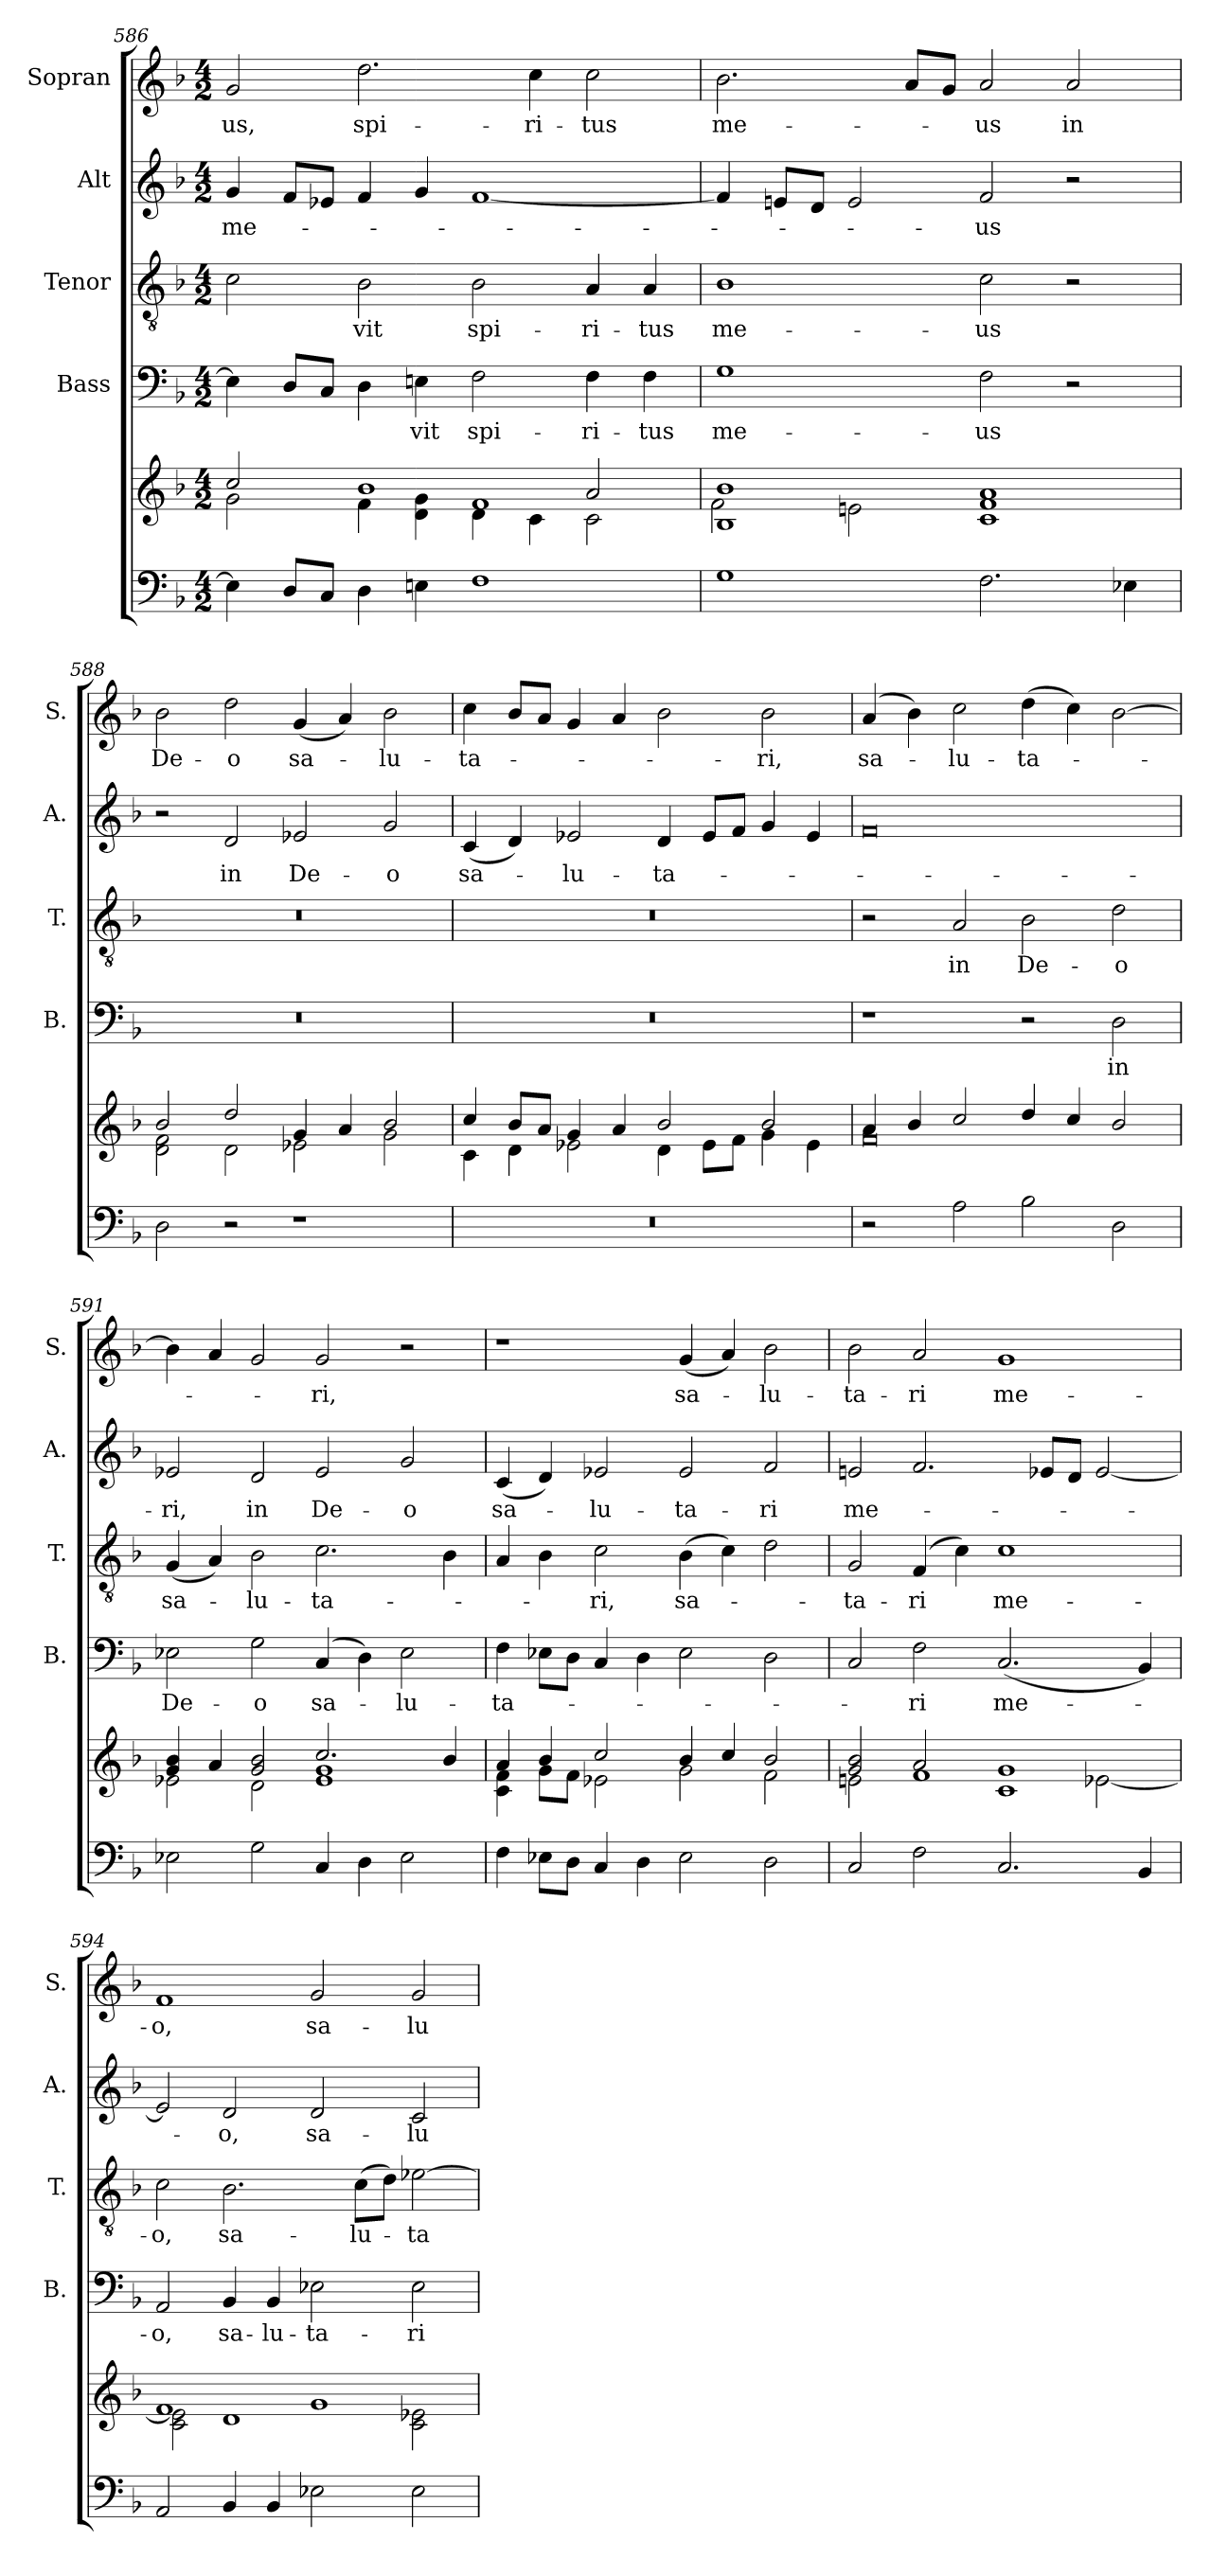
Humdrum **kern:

**kern	**kern	**kern	**text	**kern	**text	**kern	**text	**kern	**text
*part5	*part5	*part4	*part4	*part3	*part3	*part2	*part2	*part1	*part1
*staff6	*staff5	*staff4	*staff4	*staff3	*staff3	*staff2	*staff2	*staff1	*staff1
*	*	*I"Bass	*	*I"Tenor	*	*I"Alt	*	*I"Sopran	*
*	*	*I'B.	*	*I'T.	*	*I'A.	*	*I'S.	*
*clefF4	*clefG2	*clefF4	*	*clefGv2	*	*clefG2	*	*clefG2	*
*k[b-]	*k[b-]	*k[b-]	*	*k[b-]	*	*k[b-]	*	*k[b-]	*
*F:	*F:	*F:	*	*F:	*	*F:	*	*F:	*
*M4/2	*M4/2	*M4/2	*	*M4/2	*	*M4/2	*	*M4/2	*
=586	=586	=586	=586	=586	=586	=586	=586	=586	=586
*	*^	*	*	*	*	*	*	*	*
*	*	*^	*	*	*	*	*	*	*	*
!	!	!	!	!	!	!	!	!	!LO:LY:b	!	!LO:LY:b
4E-\]	2cc/	2g\	1ryy	4E-\]	.	2c\	.	4g/	me-	2g/	-us,
8D/L	.	.	.	8D/L	.	.	.	8f/L	.	.	.
8C/J	.	.	.	8C/J	.	.	.	8e-X/J	.	.	.
!	!	!	!	!	!	!	!LO:LY:b	!	!	!	!LO:LY:b
4D\	1b-	4f\	.	4D\	.	2B-\	-vit	4f/	.	2.dd\	spi-
!	!	!	!	!	!LO:LY:b	!	!	!	!	!	!
4En\	.	4d\ 4g\	.	4En\	-vit	.	.	4g/	.	.	.
!	!	!	!	!	!LO:LY:b	!	!LO:LY:b	!	!	!	!
1F	.	1f	4d\	2F\	spi-	2B-\	spi-	[1f	.	.	.
!	!	!	!	!	!	!	!	!	!	!	!LO:LY:b
.	.	.	4c\	.	.	.	.	.	.	4cc\	-ri-
!	!	!	!	!	!LO:LY:b	!	!LO:LY:b	!	!	!	!LO:LY:b
.	2a/	.	2c\	4F\	-ri-	4A/	-ri-	.	.	2cc\	-tus
!	!	!	!	!	!LO:LY:b	!	!LO:LY:b	!	!	!	!
.	.	.	.	4F\	-tus	4A/	-tus	.	.	.	.
*	*	*v	*v	*	*	*	*	*	*	*	*
=587	=587	=587	=587	=587	=587	=587	=587	=587	=587	=587
!	!	!	!	!LO:LY:b	!	!LO:LY:b	!	!	!	!LO:LY:b
1G	1B- 1b-	2f\	1G	me-	1B-	me-	4f/]	.	2.b-\	me-
.	.	.	.	.	.	.	8en/L	.	.	.
.	.	.	.	.	.	.	8d/J	.	.	.
.	.	2en\	.	.	.	.	2e/	.	.	.
.	.	.	.	.	.	.	.	.	8a/L	.
.	.	.	.	.	.	.	.	.	8g/J	.
!	!	!	!	!LO:LY:b	!	!LO:LY:b	!	!LO:LY:b	!	!LO:LY:b
2.F\	1a	1c 1f	2F\	-us	2c\	-us	2f/	-us	2a/	-us
!	!	!	!	!	!	!	!	!	!	!LO:LY:b
.	.	.	2r	.	2r	.	2r	.	2a/	in
4E-X\	.	.	.	.	.	.	.	.	.	.
!!LO:PB:g=z
=588	=588	=588	=588	=588	=588	=588	=588	=588	=588	=588
!	!	!	!	!	!	!	!	!	!	!LO:LY:b
2D\	2b-/	2d\ 2f\	0r	.	0r	.	2r	.	2b-\	De-
!	!	!	!	!	!	!	!	!LO:LY:b	!	!LO:LY:b
2r	2dd/	2d\	.	.	.	.	2d/	in	2dd\	-o
!	!	!	!	!	!	!	!	!LO:LY:b	!	!LO:LY:b
1r	4g/	2e-X\	.	.	.	.	2e-X/	De-	(<4g/	sa-
.	4a/	.	.	.	.	.	.	.	4a/)	.
!	!	!	!	!	!	!	!	!LO:LY:b	!	!LO:LY:b
.	2b-/	2g\	.	.	.	.	2g/	-o	2b-\	-lu-
=589	=589	=589	=589	=589	=589	=589	=589	=589	=589	=589
!	!	!	!	!	!	!	!	!LO:LY:b	!	!LO:LY:b
0r	4cc/	4c\	0r	.	0r	.	(<4c/	sa-	4cc\	-ta-
.	8b-/L	4d\	.	.	.	.	4d/)	.	8b-/L	.
.	8a/J	.	.	.	.	.	.	.	8a/J	.
!	!	!	!	!	!	!	!	!LO:LY:b	!	!
.	4g/	2e-X\	.	.	.	.	2e-X/	-lu-	4g/	.
.	4a/	.	.	.	.	.	.	.	4a/	.
!	!	!	!	!	!	!	!	!LO:LY:b	!	!
.	2b-/	4d\	.	.	.	.	4d/	-ta-	2b-\	.
.	.	8e-\L	.	.	.	.	8e-/L	.	.	.
.	.	8f\J	.	.	.	.	8f/J	.	.	.
!	!	!	!	!	!	!	!	!	!	!LO:LY:b
.	2b-/	4g\	.	.	.	.	4g/	.	2b-\	-ri,
.	.	4e-\	.	.	.	.	4e-/	.	.	.
=590	=590	=590	=590	=590	=590	=590	=590	=590	=590	=590
!	!	!	!	!	!	!	!	!	!	!LO:LY:b
2r	4a/	0f	1r	.	2r	.	0f	.	(4a/	sa-
.	4b-/	.	.	.	.	.	.	.	4b-\)	.
!	!	!	!	!	!	!LO:LY:b	!	!	!	!LO:LY:b
2A\	2cc/	.	.	.	2A/	in	.	.	2cc\	-lu-
!	!	!	!	!	!	!LO:LY:b	!	!	!	!LO:LY:b
2B-\	4dd/	.	2r	.	2B-\	De-	.	.	(>4dd\	-ta-
.	4cc/	.	.	.	.	.	.	.	4cc\)	.
!	!	!	!	!LO:LY:b	!	!LO:LY:b	!	!	!	!
2D\	2b-/	.	2D\	in	2d\	-o	.	.	[2b-\	.
=591	=591	=591	=591	=591	=591	=591	=591	=591	=591	=591
*	*	*^	*	*	*	*	*	*	*	*
!	!	!	!	!	!LO:LY:b	!	!LO:LY:b	!	!LO:LY:b	!	!
2E-X\	4g/ 4b-/	2e-X\	1ryy	2E-X\	De-	(<4G/	sa-	2e-X/	-ri,	4b-\]	.
.	4a/	.	.	.	.	4A/)	.	.	.	4a/	.
!	!	!	!	!	!LO:LY:b	!	!LO:LY:b	!	!LO:LY:b	!	!
2G\	2g/ 2b-/	2d\	.	2G\	-o	2B-\	-lu-	2d/	in	2g/	.
!	!	!	!	!	!LO:LY:b	!	!LO:LY:b	!	!LO:LY:b	!	!LO:LY:b
4C/	2.cc/	1e-	1g	(4C/	sa-	2.c\	-ta-	2e-/	De-	2g/	-ri,
4D\	.	.	.	4D\)	.	.	.	.	.	.	.
!	!	!	!	!	!LO:LY:b	!	!	!	!LO:LY:b	!	!
2E-\	.	.	.	2E-\	-lu-	.	.	2g/	-o	2r	.
.	4b-/	.	.	.	.	4B-\	.	.	.	.	.
*	*	*v	*v	*	*	*	*	*	*	*	*
!!LO:LB:g=z
=592	=592	=592	=592	=592	=592	=592	=592	=592	=592	=592
!	!	!	!	!LO:LY:b	!	!	!	!LO:LY:b	!	!
4F\	4a/	4c\ 4f\	4F\	-ta-	4A/	.	(<4c/	sa-	1r	.
8E-X\L	4b-/	8g\L	8E-X\L	.	4B-\	.	4d/)	.	.	.
8D\J	.	8f\J	8D\J	.	.	.	.	.	.	.
!	!	!	!	!	!	!LO:LY:b	!	!LO:LY:b	!	!
4C/	2cc/	2e-X\	4C/	.	2c\	-ri,	2e-X/	-lu-	.	.
4D\	.	.	4D\	.	.	.	.	.	.	.
!	!	!	!	!	!	!LO:LY:b	!	!LO:LY:b	!	!LO:LY:b
2E-\	4b-/	2g\	2E-\	.	(>4B-\	sa-	2e-/	-ta-	(<4g/	sa-
.	4cc/	.	.	.	4c\)	.	.	.	4a/)	.
!	!	!	!	!	!	!	!	!LO:LY:b	!	!LO:LY:b
2D\	2b-/	2f\	2D\	.	2d\	.	2f/	-ri	2b-\	-lu-
=593	=593	=593	=593	=593	=593	=593	=593	=593	=593	=593
!	!	!	!	!	!	!LO:LY:b	!	!LO:LY:b	!	!LO:LY:b
2C/	2g/ 2b-/	2en\	2C/	.	2G/	-ta-	2en/	me-	2b-\	-ta-
!	!	!	!	!LO:LY:b	!	!LO:LY:b	!	!	!	!LO:LY:b
2F\	2a/	1f	2F\	-ri	(4F/	-ri	2.f/	.	2a/	-ri
.	.	.	.	.	4c\)	.	.	.	.	.
!	!	!	!	!LO:LY:b	!	!LO:LY:b	!	!	!	!LO:LY:b
2.C/	1c 1g	.	(<2.C/	me-	1c	me-	.	.	1g	me-
.	.	.	.	.	.	.	8e-X/L	.	.	.
.	.	.	.	.	.	.	8d/J	.	.	.
.	.	[<2e-X\	.	.	.	.	[2e-/	.	.	.
4BB-/	.	.	4BB-/)	.	.	.	.	.	.	.
=594	=594	=594	=594	=594	=594	=594	=594	=594	=594	=594
!	!	!	!	!LO:LY:b	!	!LO:LY:b	!	!	!	!LO:LY:b
2AA/	1f	2c\ 2e-\]	2AA/	-o,	2c\	-o,	2e-/]	.	1f	-o,
!	!	!	!	!LO:LY:b	!	!LO:LY:b	!	!LO:LY:b	!	!
4BB-/	.	1d	4BB-/	sa-	2.B-\	sa-	2d/	-o,	.	.
!	!	!	!	!LO:LY:b	!	!	!	!	!	!
4BB-/	.	.	4BB-/	-lu-	.	.	.	.	.	.
!	!	!	!	!LO:LY:b	!	!	!	!LO:LY:b	!	!LO:LY:b
2E-X\	1g	.	2E-X\	-ta-	.	.	2d/	sa-	2g/	sa-
!	!	!	!	!	!	!LO:LY:b	!	!	!	!
.	.	.	.	.	(>8c\L	-lu-	.	.	.	.
.	.	.	.	.	8d\J)	.	.	.	.	.
!	!	!	!	!LO:LY:b	!	!LO:LY:b	!	!LO:LY:b	!	!LO:LY:b
2E-\	.	2c\ 2e-X\	2E-\	-ri	[2e-X\	-ta-	2c/	-lu-	2g/	-lu-
*	*v	*v	*	*	*	*	*	*	*	*
=	=	=	=	=	=	=	=	=	=
*-	*-	*-	*-	*-	*-	*-	*-	*-	*-
